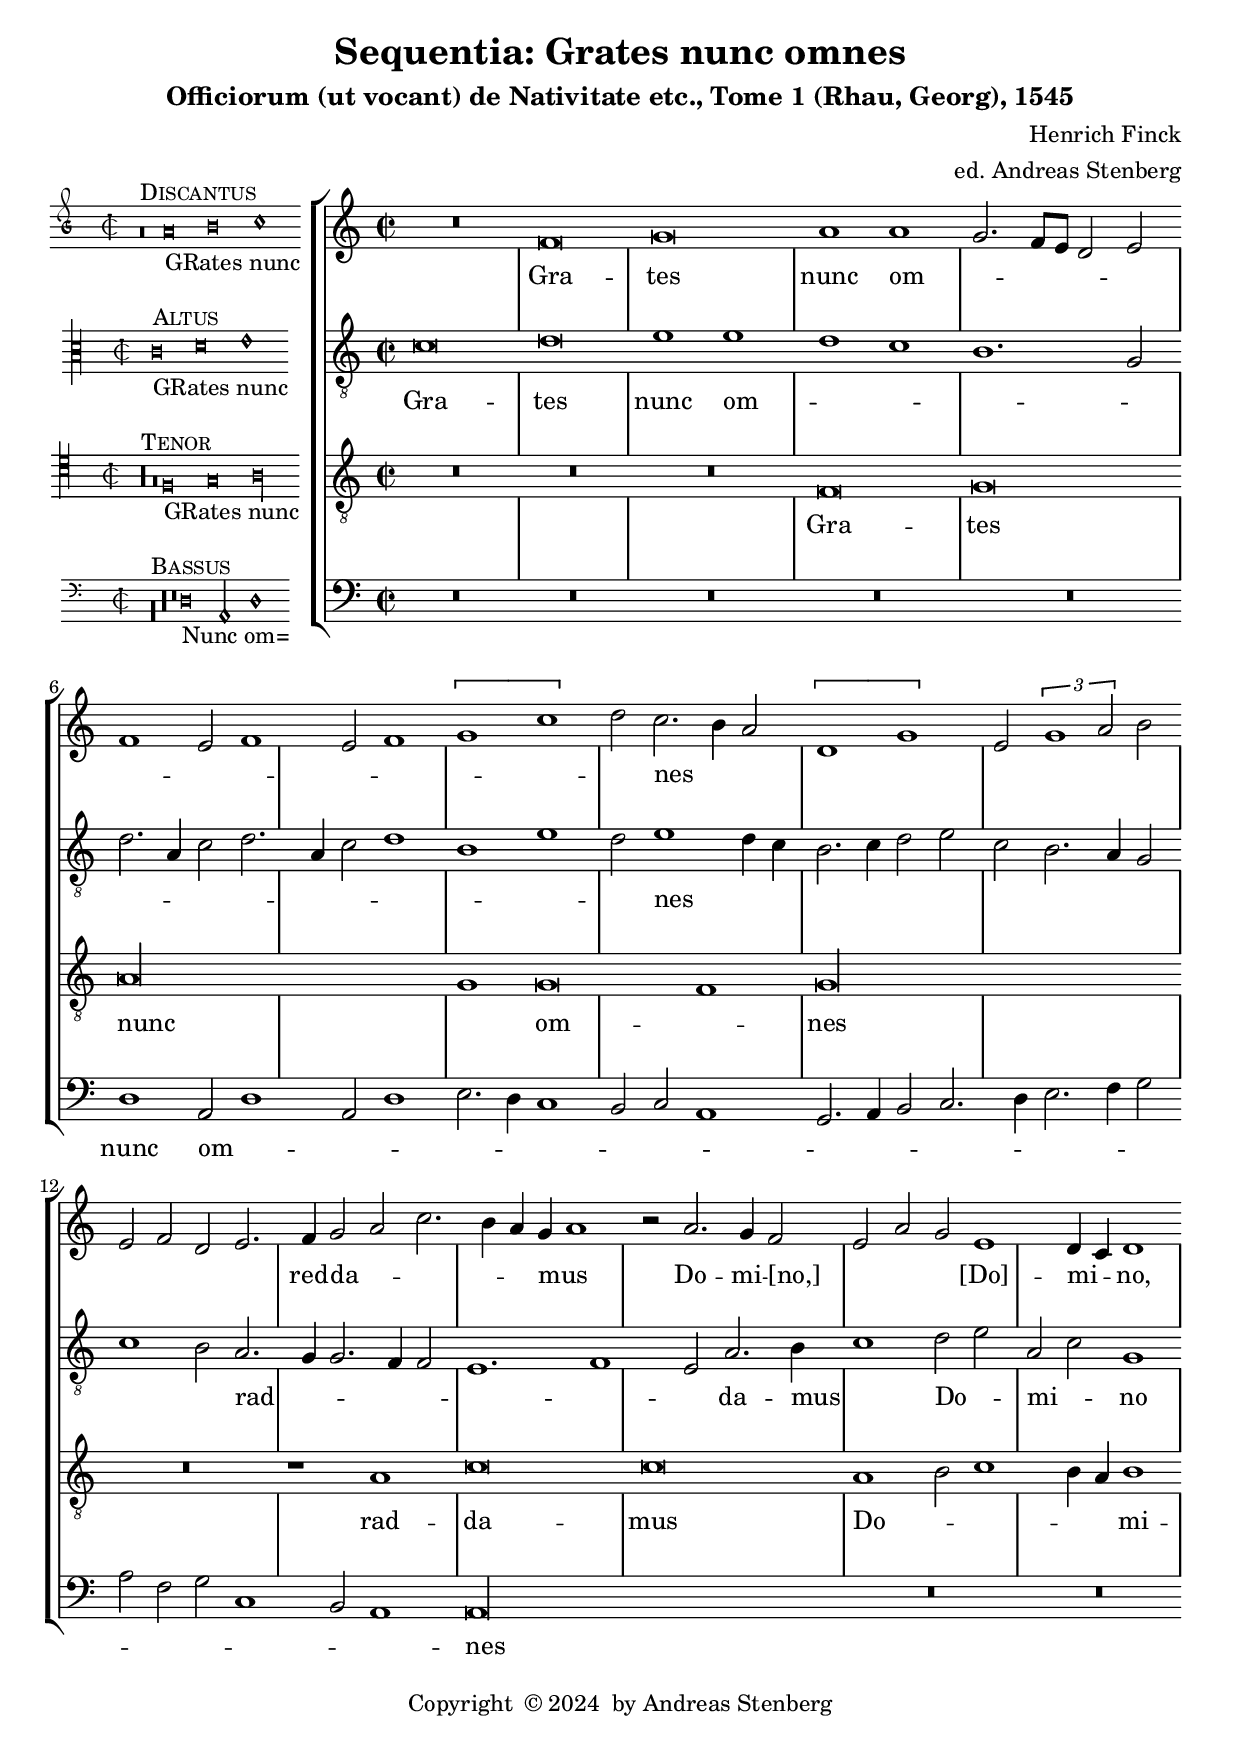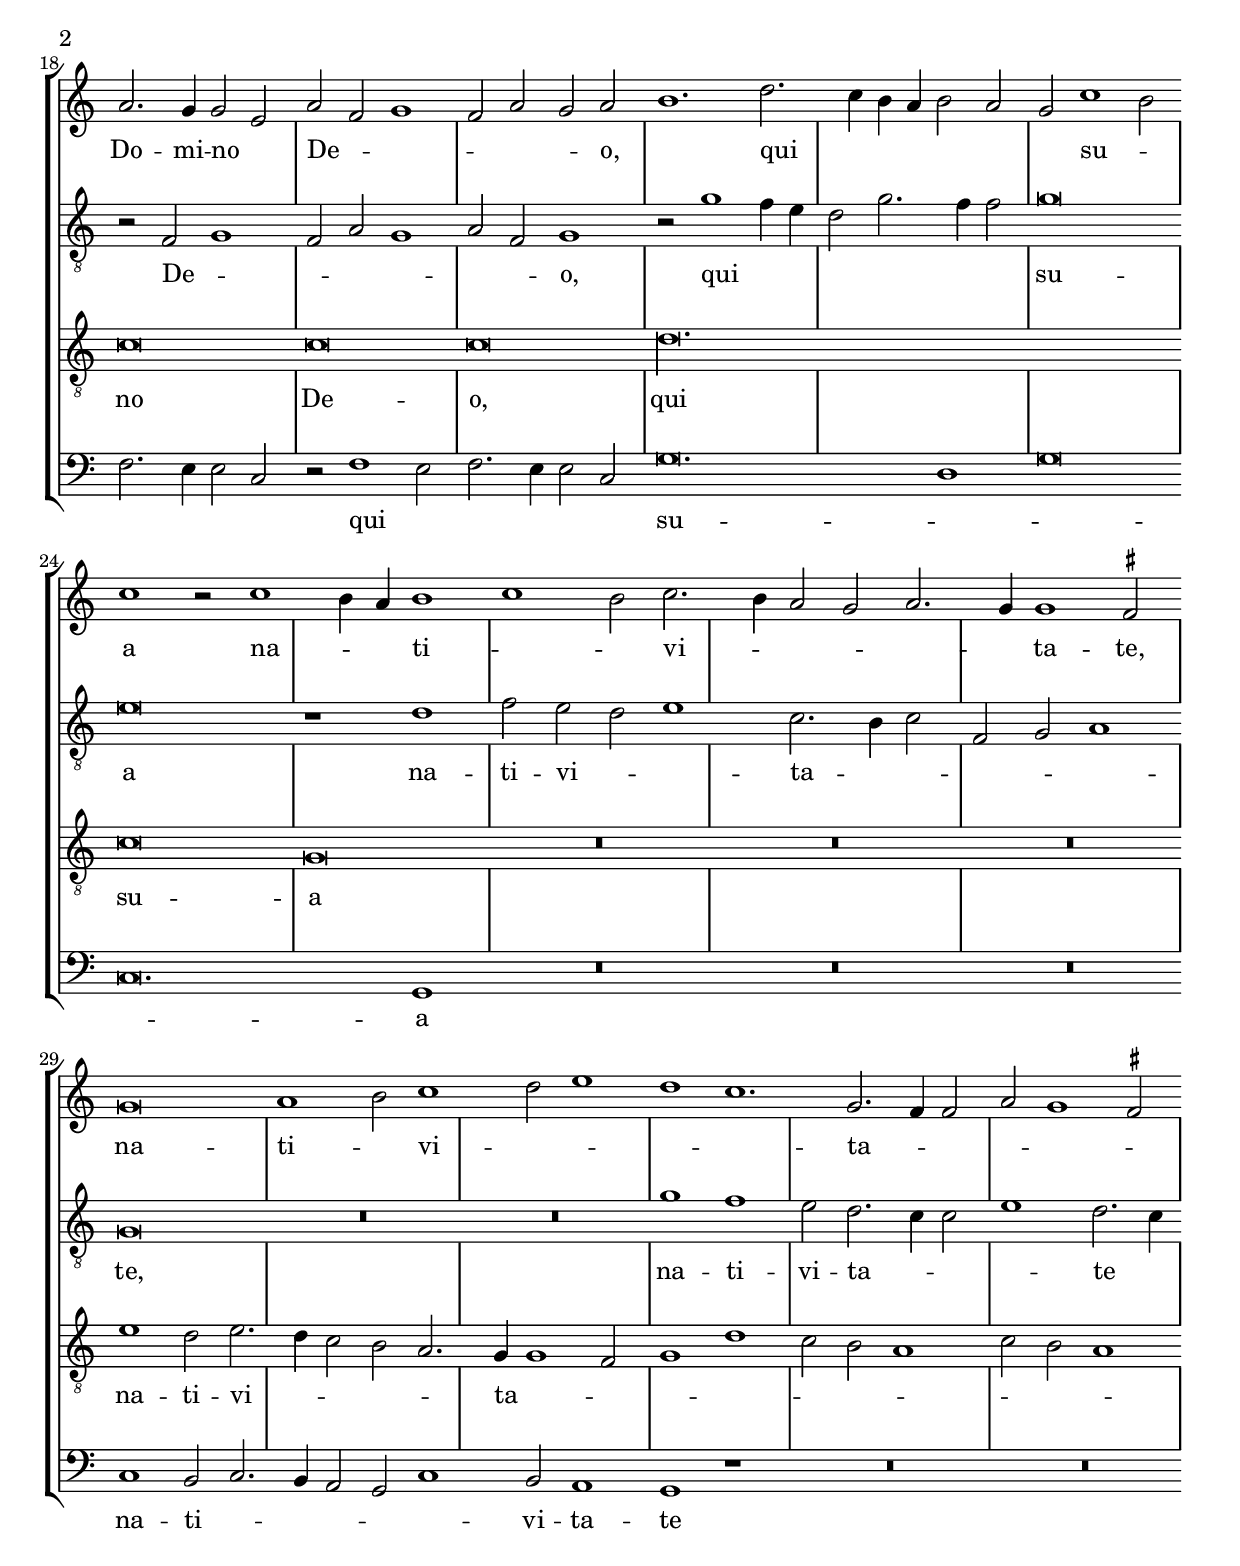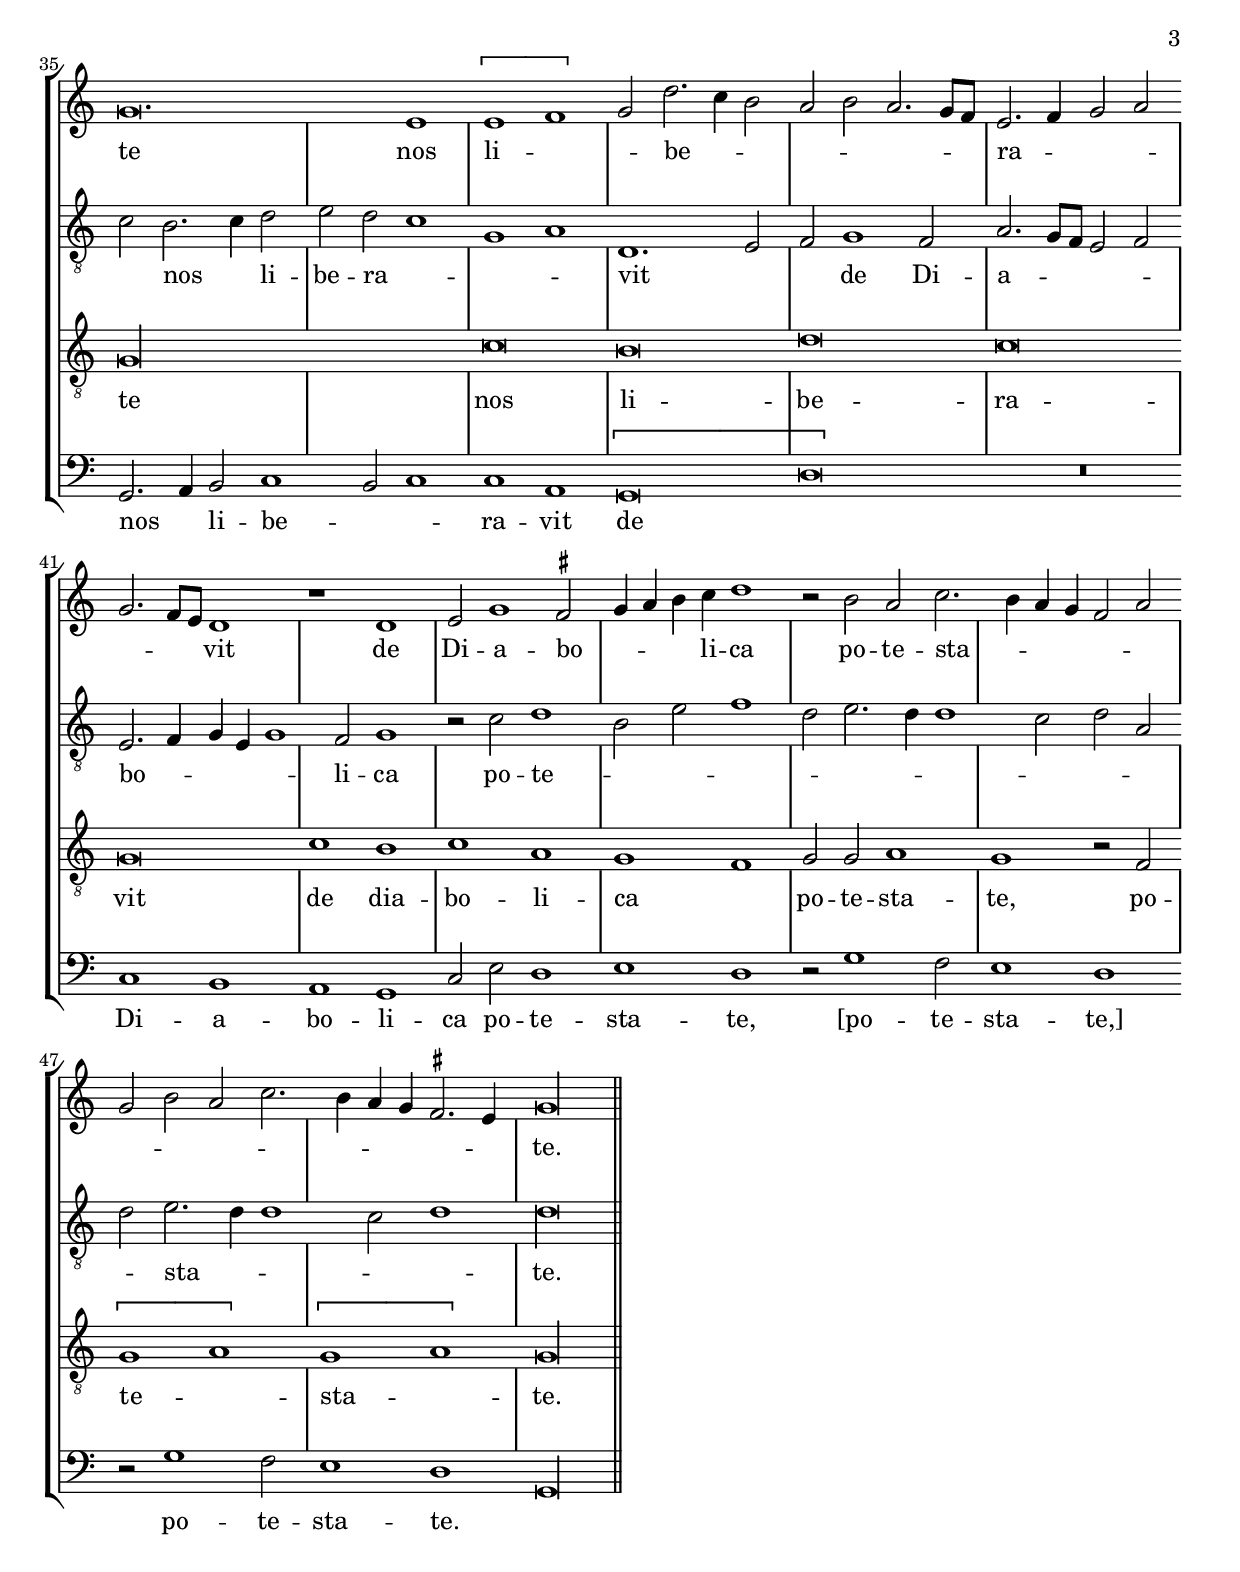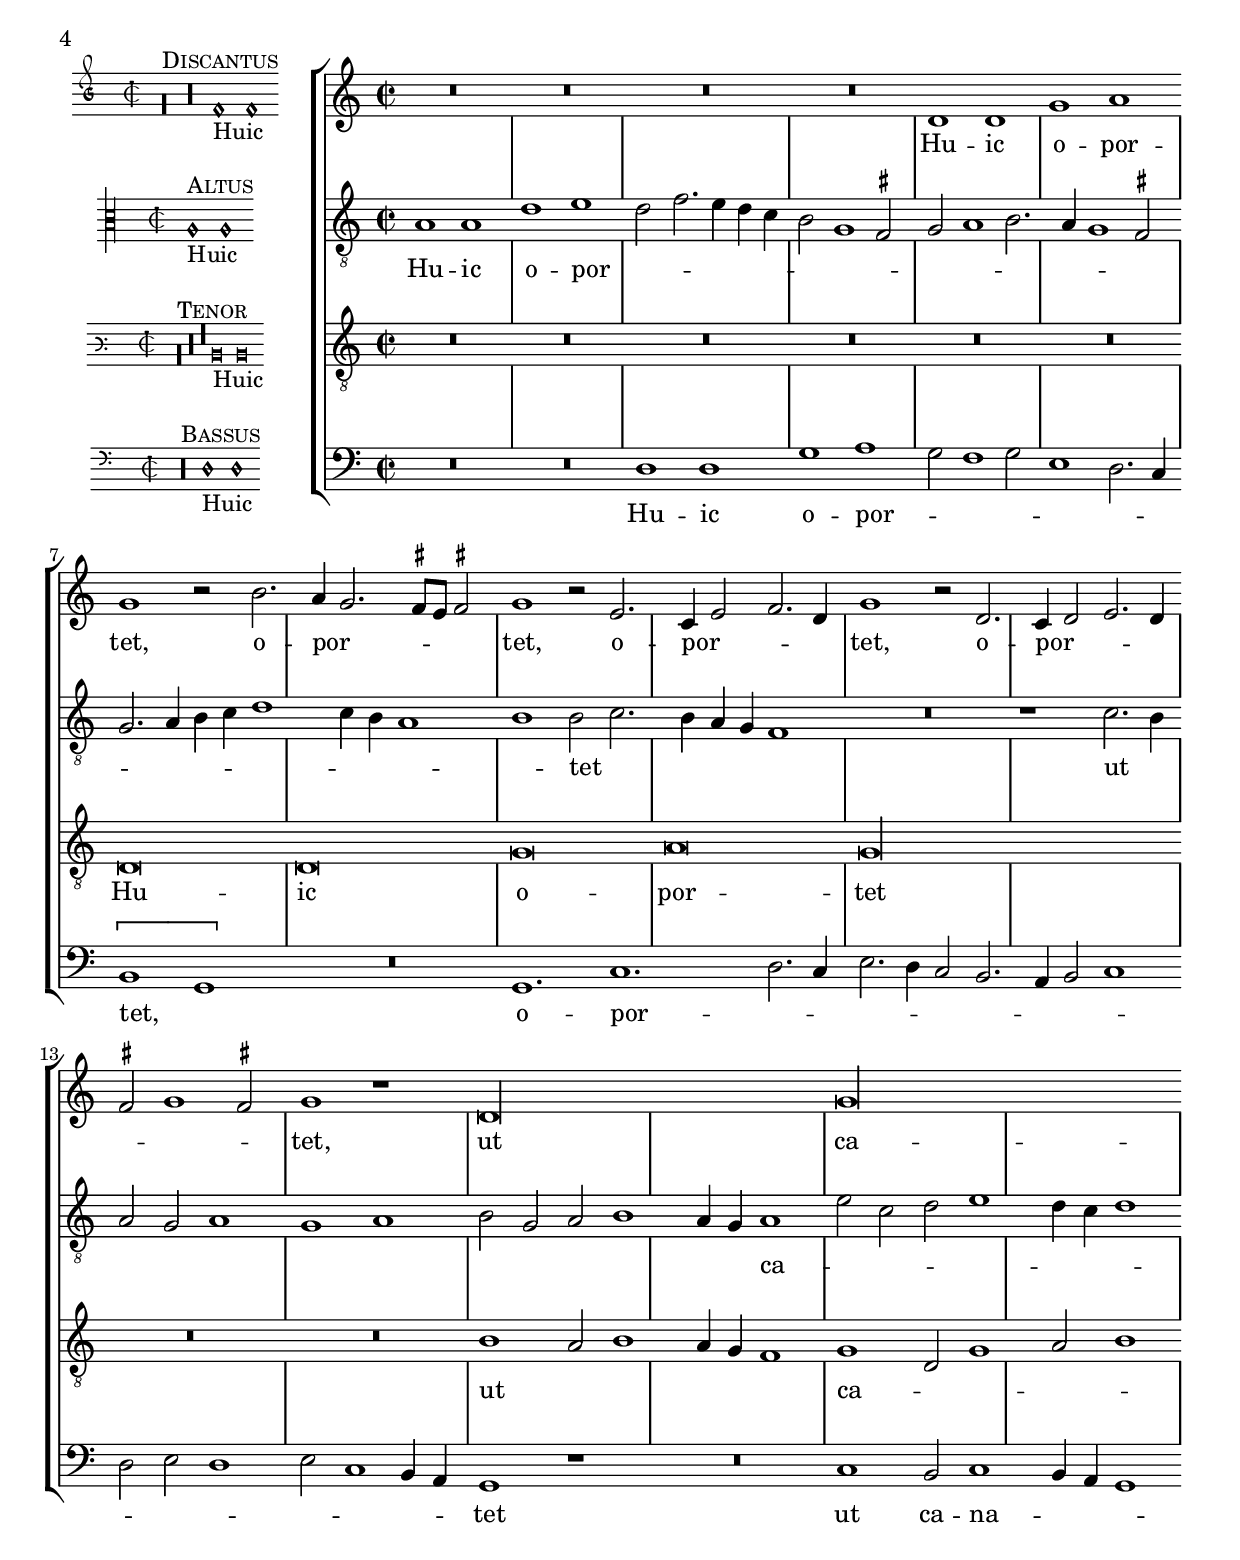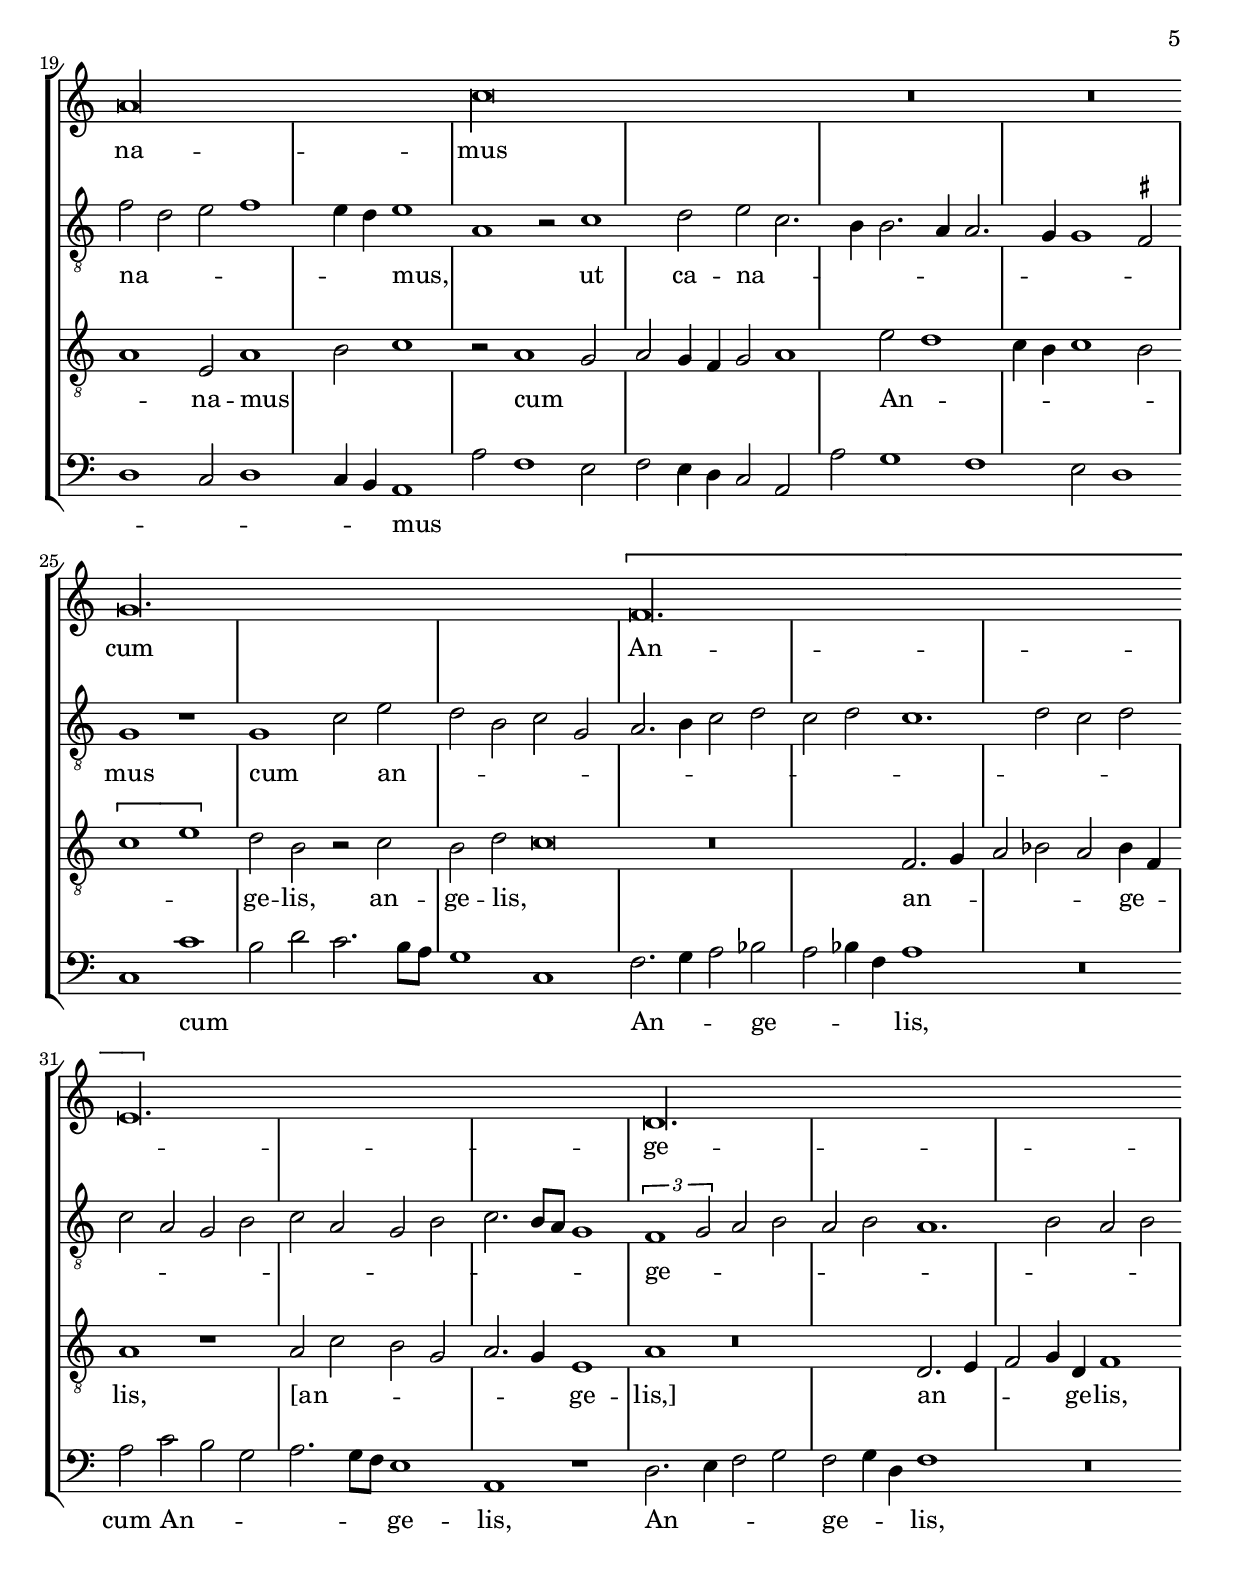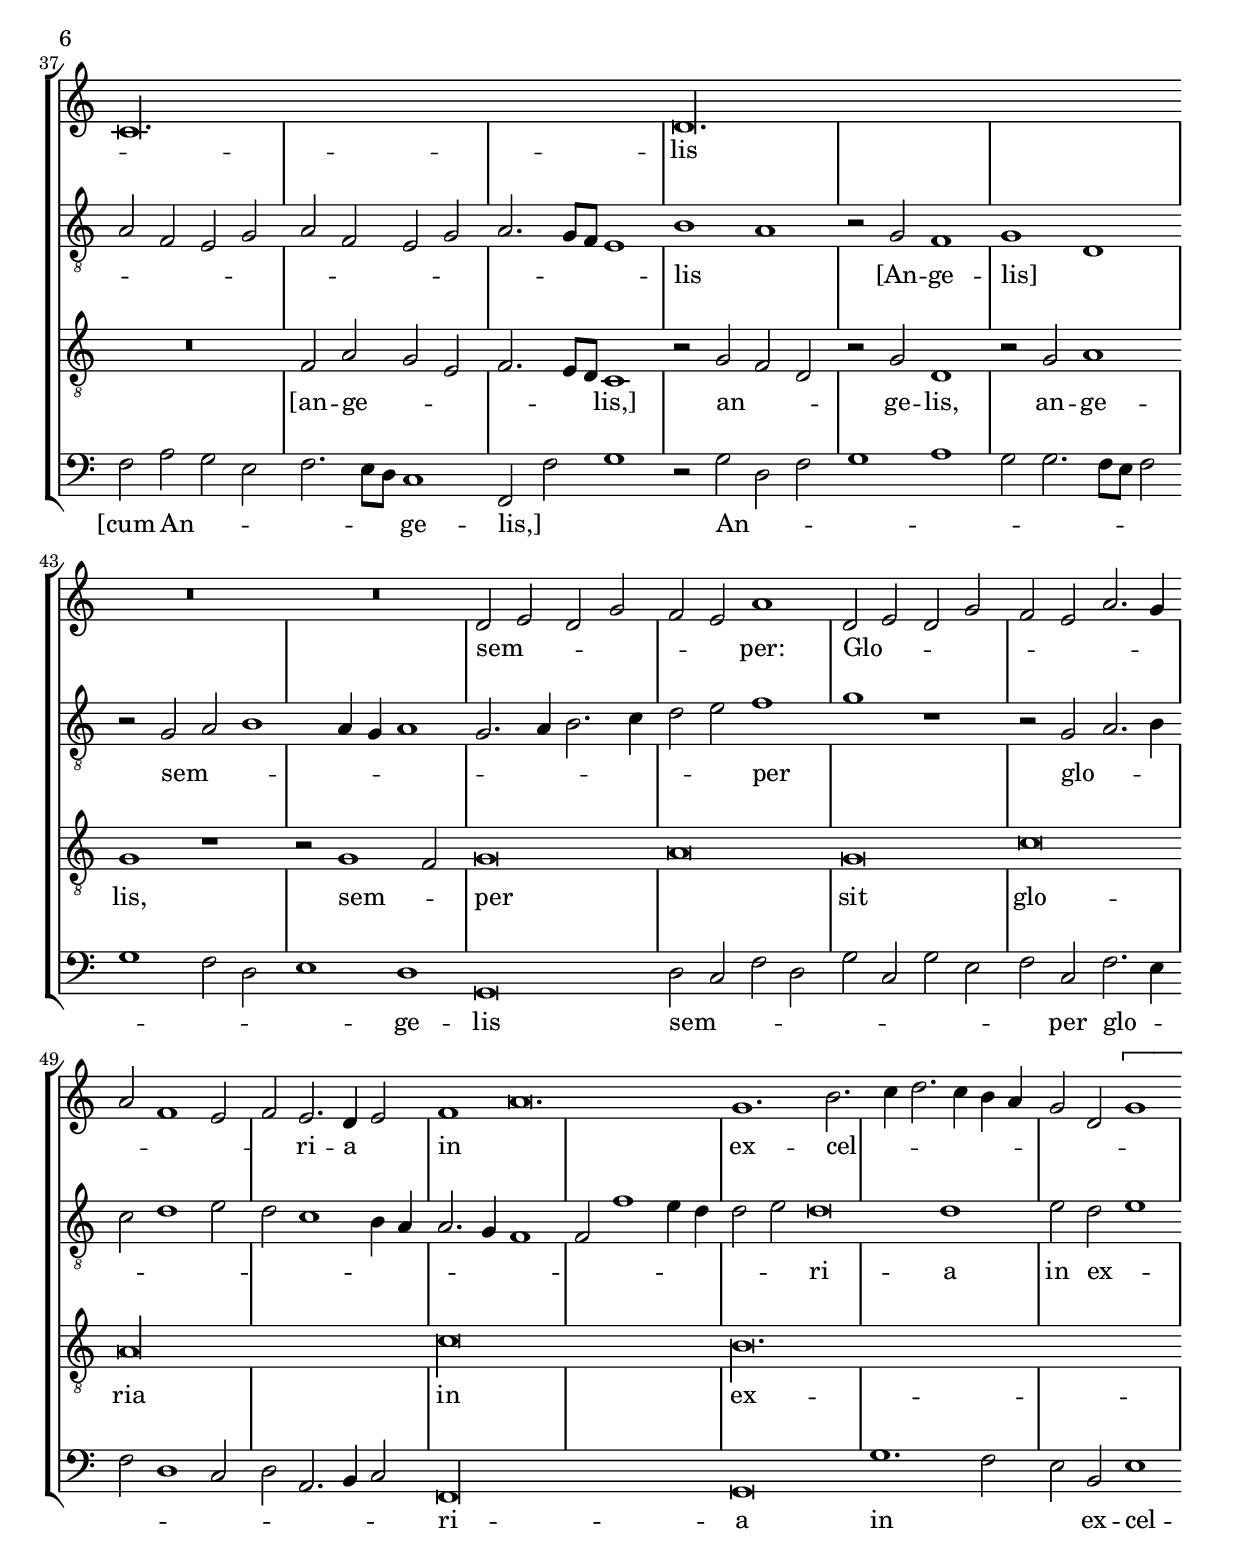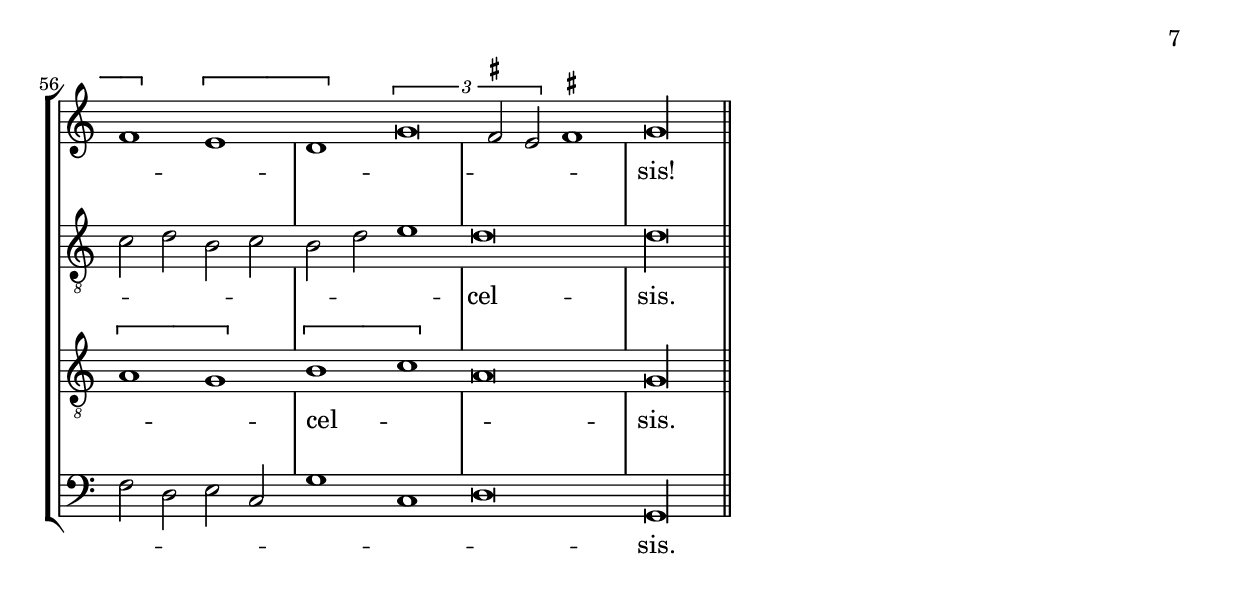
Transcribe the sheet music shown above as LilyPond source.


%%%%%%%%%%%%%%%%%%%%%%%%%%%%%%%%%%%%%%%%%%%%%%%%%%%%%%%%%%%%%%%%%%%
% This is a template based on the usual four part choir templater %
% where the voices have common lyrics at the the start but split  %
% to separate lyrics after a while.				  %
% This template is modyfied by AS from the one in the lilypond    %
% documentation.						  %
% This template is to be used for instance for fairly simple      %
% settings where the stanzas are set homophonicaly but twhere the %
% Chorus contains polyphony that require separate underlay for    %
% the different voices.						  %
%%%%%%%%%%%%%%%%%%%%%%%%%%%%%%%%%%%%%%%%%%%%%%%%%%%%%%%%%%%%%%%%%%%
\version "2.18.0"
\include "deutsch.ly"
#(append! supported-clefs '(("mensural-f3" . ("clefs.mensural.f" 0 0))))
#(append! supported-clefs '(("mensural-f1" . ("clefs.mensural.f" 4 0))))
#(append! supported-clefs '(("mensural-f2" . ("clefs.mensural.f" -2 0))))
#(append! supported-clefs '(("petrucci-g3" . ("clefs.petrucci.g" 0 1))))
#(append! supported-clefs '(("petrucci-c5" . ("clefs.petrucci.g" 5 5))))
ficta = \once \set suggestAccidentals =##t

\header {
  title = \markup {
    \center-column {
      "Sequentia: Grates nunc omnes"
      \vspace #0.5
    }
  }
  subtitle = "Officiorum (ut vocant) de Nativitate etc., Tome 1 (Rhau, Georg), 1545"
  composer = "Henrich Finck"
  arranger = "ed. Andreas Stenberg"
  poet = ""
  meter =""
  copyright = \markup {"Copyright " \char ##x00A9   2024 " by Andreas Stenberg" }
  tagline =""
}
global = {
  \key c \major
}

sopMusic = \relative c' {

  \set Score.tempoHideNote = ##t
  \tempo 1 = 86
  \time 2/2
  \set Timing.measureLength = #(ly:make-moment 4/2)
  \override Staff.BarLine.transparent = ##t
  R\breve
  f\breve
  g\breve
  a1 a1\melisma
  g2. f8 e8 d2 e2
  f1 e2 f1
  e2 f1 
  \[g1 c1\] 
  d2\melismaEnd c2.\melisma h4 a2
  \[d,1 g1\] 
  e2 \times 2/3 { g1 a2 } h2
  
  e,2 f2 d2 e2.\melismaEnd
  f4 g2\melisma a2 c2. 
  h4 a4\melismaEnd g4\melisma
  a1\melismaEnd r2 a2.
  g4 f2\melisma e2 a2 
  g2\melismaEnd e1 d4\melisma c4\melismaEnd 
  d1 a'2. g4 
  g2\melisma e2\melismaEnd 
  a2\melisma f2 g1
  f2 a2
  
  g2\melismaEnd a2\melisma 
  h1.\melismaEnd d2.\melisma
  c4 h4 a4 h2 a2
  g2\melismaEnd c1\melisma h2\melismaEnd
  c1 r2 c1\melisma
  h4 a4 \melismaEnd h1\melisma
  c1  h2\melismaEnd c2.\melisma 
  h4 a2 g2 a2.
  g4\melismaEnd g1 \ficta fis2
  g\breve
  a1\melisma h2\melismaEnd c1\melisma
  d2 
  
  e1
  d1 c1.\melismaEnd
  g2.\melisma f4 f2 
  a2 g1 \ficta fis2\melismaEnd
  g\breve.
  e1
  \[e1\melisma f1\] 
  g2\melismaEnd d'2.\melisma c4 h2
  a2 h2 a2. g8 f8\melismaEnd
  e2.\melisma f4 g2 a2
  g2. f8 e8\melismaEnd d1
  r1 d1
  
  e2 g1 \ficta fis2\melisma 
  g4 a4 h4\melismaEnd c4 d1
  r2 h2 a2 c2.\melisma
  h4 a4 g4 f2 a2
  g2 h2 a2 c2. 
  h4 a4 g4 \ficta fis2. e4\melismaEnd
  \cadenzaOn
  g\longa
   \revert Staff.BarLine.transparent
  \bar "||"
  \cadenzaOff
}
sopWords = \lyricmode {
Gra -- tes nunc om -- nes
red -- da -- mus Do -- mi -- [no,] [Do] -- mi -- no,  Do -- mi -- no De -- o,
qui su -- a na -- ti -- vi -- ta -- te, na -- ti -- vi -- ta -- te
nos li -- be -- ra -- vit
de Di -- a -- bo -- li -- ca po -- te -- sta -- te.
}
sopWordsII = \lyricmode {

}
altoMusic = \relative c' {
  \clef "G_8"
  \override Staff.BarLine.transparent = ##t
  c\breve
  d\breve
  e1 e1\melisma
  d1 c1 
  h1. g2
  d'2. a4 c2 d2.
  a4 c2 d1
  h1 e1
  d2\melismaEnd e1\melisma d4 c4
  h2. c4 d2 e2
  
  c2 h2. a4 g2
  c1 h2\melismaEnd a2.\melisma
  g4 g2. f4 f2 
  e1. f1
  e2\melismaEnd a2. h4\melisma 
  c1\melismaEnd d2\melisma e2\melismaEnd 
  a,2\melisma c2\melismaEnd g1 
  r2 f2\melisma g1
  f2 a2 g1
  a2 f2\melismaEnd g1
  
  r2 g'1\melisma f4 e4 
  d2 g2. f4 f2\melismaEnd
  g\breve
  e\breve
  r1 d1 f2 
  e2\melisma d2 e1\melismaEnd
  c2.\melisma h4 c2 
  f,2 g2 a1\melismaEnd
  g\breve
  R\breve*2
  g'1 f1
  e2 d2.\melisma c4 c2 
  e1\melismaEnd
  
  d2.\melisma c4
  c2\melismaEnd h2.\melisma c4\melismaEnd d2
  e2 d2\melisma c1
  g1 a1\melismaEnd
  d,1.\melisma e2
  f2\melismaEnd g1 f2
  a2.\melisma g8 f8 e2 f2\melismaEnd
  e2.\melisma f4 g4 e4 g1\melismaEnd f2
  g1 r2 c2 
  d1\melisma h2 e2
  
  f1 d2 e2.
  d4 d1 c2
  d2 a2 d2\melismaEnd e2.\melisma 
  d4 d1 c2 d1\melismaEnd
  d\longa
  \revert Staff.BarLine.transparent
}
altoWords = \lyricmode {
Gra -- tes nunc om -- nes
rad -- da -- mus Do -- mi -- no De -- o,
qui su -- a na -- ti -- vi -- ta -- te, na -- ti -- vi -- ta -- te
nos li -- be -- ra -- vit
de Di -- a -- bo -- li -- ca po -- te -- sta -- te.
}
altoWordsII = \lyricmode {
}
tenorMusic = \relative c {
  \clef "G_8"
  \override Staff.BarLine.transparent = ##t
   R\breve*3
   f\breve
   g\breve
   a\longa\melisma
   g1\melismaEnd g\breve\melisma
   f1\melismaEnd
   g\longa
   R\breve
   r1 a1
   c\breve
   c\breve
   a1\melisma h2 c1
   h4 a4 \melismaEnd h1
   c\breve
   c\breve
   c\breve
   d\longa.
   c\breve 
   g\breve 
   R\breve*2
   
   R\breve
   e'1 d2 e2.\melisma 
   d4 c2 h2 a2.\melismaEnd 
   g4\melisma g1 f2 
   g1 d'1
   c2 h2 a1
   c2 h2 a1\melismaEnd
   g\longa
   c\breve
   h\breve
   d\breve
   c\breve
   g\breve
   c1 h1 
   c1 a1
   g1\melisma f1\melismaEnd
   
   g2 g2 a1
   g1 r2 f2
   \[g1\melisma a1\melismaEnd\]
   \[g1\melisma a1\melismaEnd\]
   g\longa
 \revert Staff.BarLine.transparent
}
tenorWords = \lyricmode {
Gra -- tes nunc om -- nes
rad -- da -- mus Do -- mi -- no De -- o,
qui su -- a na -- ti -- vi -- ta -- te
nos li -- be -- ra -- vit
de dia -- bo -- li -- ca po -- te -- sta -- te,
po -- te -- sta -- te.
}
tenorWordsII = \lyricmode {

}
bassMusic = \relative c {
  \override Staff.BarLine.transparent = ##t
  R\breve*5
  d1
  a2\melisma d1 a2
  d1 e2. d4 
  c1 h2 c2 
  a1 g2. a4
  h2 c2. d4 e2.
  f4 g2 a2 f2 
  g2 c,1 h2 
  a1\melismaEnd
  
  a\longa\melisma
  R\breve*2
  f'2. e4 e2 c2\melismaEnd
  r2 f1\melisma e2
  f2. e4 e2 c2\melismaEnd
  g'\breve.\melisma
  d1
  g\breve
  c,\breve.\melismaEnd 
  g1 
  R\breve*3
  c1 
  h2\melisma c2.\melisma h4 a2 
  g2 c1\melismaEnd h2
  a1 g1 
  r1
  R\breve*2
  g2.\melisma a4\melismaEnd h2 c1\melisma
  h2 c1\melismaEnd c1 
  a1 
  \[g\breve\melisma
  d'\breve\melismaEnd\]
  R\breve
  c1 h1 
  a1 g1
  c2 e2 d1
  e1 d1
  r2 g1 f2
  e1 d1
  r2 g1 f2
  e1 d1\melisma
  g,\longa\melismaEnd
  \revert Staff.BarLine.transparent
}
bassWords = \lyricmode {
%Gra -- tes 
nunc om -- nes
%rad -- da -- mus Do -- mi -- no De -- o,
qui su -- a na -- ti -- vi -- ta -- te
nos li -- be -- ra -- vit
de Di -- a -- bo -- li -- ca po -- te -- sta -- te,
[po -- te -- sta -- te,] po -- te -- sta -- te.
}
bassWordsII = \lyricmode {
}
incipitDiscantus = \markup {
  \score {
    {
      %      \set Staff.instrumentName = #"Tenor "
      \override NoteHead.style = #'petrucci
      \override Rest.style = #'neomensural
      \override Staff.TimeSignature.style = #'mensural
      \cadenzaOn
      \clef "petrucci-g3"
      \key c \major
      \time 2/2

      e'\breve\rest ^\markup { \smallCaps"Discantus"} 
      f'\breve_"GRates nunc"
      g'\breve  
      a'1
    }
    \layout {
      \context {
        \Voice
        \remove "Ligature_bracket_engraver"
        \consists "Mensural_ligature_engraver"
      }
      line-width = 4.5\cm
    }
  }
}


incipitAltus = \markup {
  \score {
    {
      %      \set Staff.instrumentName = #"Tenor "
      \override NoteHead.style = #'petrucci
      \override Rest.style = #'neomensural
      \override Staff.TimeSignature.style = #'mensural
      \cadenzaOn
      \clef "petrucci-c3"
      \key c \major
      \time 2/2
      c'\breve^\markup \smallCaps"Altus"
      _"GRates nunc"
      d'\breve e'1 
    }
    \layout {
      \context {
        \Voice
        \remove "Ligature_bracket_engraver"
        \consists "Mensural_ligature_engraver"
      }
      line-width = 4.5\cm
    }
  }
}


incipitTenor = \markup {
  \score {
    {
      %      \set Staff.instrumentName = #"Tenor "
      \override NoteHead.style = #'petrucci
      \override Rest.style = #'neomensural
      \override Staff.TimeSignature.style = #'mensural
      \cadenzaOn
      \clef "petrucci-c4"
      \key c \major
      \time 2/2
      a\longa \rest ^\markup \smallCaps"Tenor"
      f\breve\rest 
      f\breve_"GRates nunc"
      g\breve 
      a\longa
    }
    \layout {
      \context {
        \Voice
        \remove "Ligature_bracket_engraver"
        \consists "Mensural_ligature_engraver"
      }
      line-width = 5.0\cm
    }
  }
}
#(append! supported-clefs '(("mensural-f3" . ("clefs.mensural.f" 0 0))))

incipitBassus = \markup {
  \score {
    {
      %      \set Staff.instrumentName = #"Tenor "
      \override NoteHead.style = #'petrucci
      \override Rest.style = #'neomensural
      \override Staff.TimeSignature.style = #'mensural
      \cadenzaOn
      \clef "mensural-f"
      \key c \major
      \time 2/2
      h,\longa \rest^\markup \smallCaps"Bassus"
      d\longa \rest
      d\breve \rest
      d\breve _"Nunc om="
      a,2 d1 

    }
    \layout {
      \context {
        \Voice
        \remove "Ligature_bracket_engraver"
        \consists "Mensural_ligature_engraver"
      }
      line-width = 4.5\cm
    }
  }
}


\score {
  <<
    \new StaffGroup \with {
      \override VerticalAxisGroup.staff-staff-spacing = #'((basic-distance . 12))
    } <<
      \new Staff = treble <<
        \set Staff.instrumentName = \incipitDiscantus
        \new Voice = "sopranos" {
          \set  Staff.midiInstrument ="choir aahs"
          %	\voiceOne
          << \global \sopMusic >>
        }
      >>
      \new Lyrics = sopranos { s1 }
      \new AltLyrics = sopranosII { s1}
      \new Staff = "medius" <<
        \set Staff.instrumentName = \incipitAltus

        \new Voice = "altos" {
          %	\voiceTwo
          \set  Staff.midiInstrument ="choir aahs"
          << \global \altoMusic >>
        }
      >>

      \new Lyrics = "altos" { s1 }
      \new AltLyrics = "altosII" { s1 }
      
      \new Staff = tenors <<
        \set Staff.instrumentName = \incipitTenor

        \clef "treble"
        \new Voice = "tenors" {
          \set  Staff.midiInstrument ="choir aahs"
          %	\voiceOne
          << \global \tenorMusic >>
        }
      >>
      \new Lyrics = "tenors" { s1 }
      \new AltLyrics = "tenorsII" { s1 }

      \new Staff ="basses" {
        \set Staff.instrumentName = \incipitBassus

        \new Voice = "basses" {
          \set  Staff.midiInstrument ="choir aahs"
          \clef "bass"
          %	\voiceTwo
          << \global \bassMusic >>
        }
      }
    >>
    \new Lyrics = basses { s1 }
    \new AltLyrics = bassesII { s1 }

    \context Lyrics = sopranos \lyricsto sopranos \sopWords
    \context AltLyrics = sopranosII \lyricsto sopranos \sopWordsII
    \context Lyrics = altos \lyricsto altos \altoWords
    \context AltLyrics = altosII \lyricsto altos \altoWordsII
    \context Lyrics = tenors \lyricsto tenors \tenorWords
    \context AltLyrics = tenorsII \lyricsto tenors \tenorWordsII
    \context Lyrics = basses \lyricsto basses \bassWords
    \context AltLyrics = bassesII \lyricsto basses \bassWordsII
  >>
  \layout {
      \context {
    \Lyrics
    \name AltLyrics
    \alias Lyrics
    \override StanzaNumber.font-series = #'medium
    \override LyricText.font-shape = #'italic
    \override LyricText.color = #(x11-color 'grey20)
  }
  \context {
    \StaffGroup
    \accepts AltLyrics
  }

    \context {
      \Score
      % no bars in staves
      %      \override BarLine.transparent = ##t

    }
    % the next three instructions keep the lyrics between the bar lines
    \context {
      \Lyrics
      \consists "Bar_engraver"
      \override BarLine.transparent = ##t
    }
    \context {
      \StaffGroup
      \consists "Separating_line_group_engraver"
    }
    \context {
      \Voice
      % no slurs
      \override Slur.transparent = ##t
      % Comment in the below "\remove" command to allow line
      % breaking also at those barlines where a note overlaps
      % into the next bar.  The command is commented out in this
      % short example score, but especially for large scores, you
      % will typically yield better line breaking and thus improve
      % overall spacing if you comment in the following command.
      %\remove "Forbid_line_break_engraver"
    }
    indent = 4.5\cm
  }

}
\score {
  <<
    \new StaffGroup <<
      \new Staff = treble <<
        \set Staff.instrumentName = \incipitDiscantus
        \new Voice = "sopranos" {
          \set  Staff.midiInstrument ="choir aahs"
          %	\voiceOne
          << \global \sopMusic >>
        }
      >>
      \new Lyrics = sopranos { s1 }

      \new Staff = "medius" <<
        \set Staff.instrumentName = \incipitAltus

        \new Voice = "altos" {
          %	\voiceTwo
          \set  Staff.midiInstrument ="choir aahs"
          << \global \altoMusic >>
        }
      >>

      \new Lyrics = "altos" { s1 }
      \new Staff = tenors <<
        \set Staff.instrumentName = \incipitTenor

        \clef "treble"
        \new Voice = "tenors" {
          \set  Staff.midiInstrument ="choir aahs"
          %	\voiceOne
          << \global \tenorMusic >>
        }
      >>
      \new Lyrics = "tenors" { s1 }

      \new Staff ="basses" {
        \set Staff.instrumentName = \incipitBassus

        \new Voice = "basses" {
          \set  Staff.midiInstrument ="choir aahs"
          \clef "G_8"
          %	\voiceTwo
          << \global \bassMusic >>
        }
      }
    >>
    \new Lyrics = basses { s1 }

    \context Lyrics = sopranos \lyricsto sopranos \sopWords
    \context Lyrics = altos \lyricsto altos \altoWords
    \context Lyrics = tenors \lyricsto tenors \tenorWords
    \context Lyrics = basses \lyricsto basses \bassWords
  >>
  \midi {}
}

\pageBreak

globalII = {
  \key c \major
}

sopMusicII= \relative c' {

  \set Score.tempoHideNote = ##t
  \tempo 1 = 86
  \time 2/2
  \set Timing.measureLength = #(ly:make-moment 4/2)
  \override Staff.BarLine.transparent = ##t
  R\breve*4
  d1 d1
  g1 a1 
  g1 r2 h2. 
  a4\melisma g2. \ficta fis8 e8 \ficta  fis!2\melismaEnd
  g1 r2 e2. 
  c4\melisma e2 f2. d4\melismaEnd
  g1 r2 d2.
  c4\melisma d2
  
  e2. d4 
  \ficta fis2 g1 \ficta fis!2\melismaEnd
  g1 r1
  d\longa
  g\longa
  a\longa
  c\longa
  R\breve*2
  g\longa.
  \[f\longa.\melisma 
  e\longa.\melismaEnd\]
  d\longa.\melisma
  c\longa.\melismaEnd
  d\longa.
  R\breve*2
  d2\melisma e2 d2 g2
  f2 e2\melismaEnd a1
  d,2\melisma e2 d2 g2
  
  f2 e2 a2. g4
  a2 f1 e2
  f2\melismaEnd e2. d4\melisma e2\melismaEnd
  f1\melisma a\breve.\melismaEnd
  g1. h2.\melisma 
  c4 d2. c4 h4 a4 
  g2 d2 \[g1
  f\] \[e1
  d1\] \times 2/3 { g\breve
  \ficta fis2 e2 } \ficta fis!1\melismaEnd
  \cadenzaOn
  g\longa
 \revert Staff.BarLine.transparent
  \bar "||"
  \cadenzaOff
}
sopWordsII= \lyricmode {
Hu -- ic o -- por -- tet, o -- por -- tet, o -- por -- tet, o -- por -- tet,
ut ca -- na -- mus cum An -- ge -- lis sem -- per:
Glo -- ri -- a in ex -- cel -- sis!
}
sopWordsIIb= \lyricmode {
}
altoMusicII= \relative c' {
  \clef "G_8"
  \override Staff.BarLine.transparent = ##t
  a1 a1
  d1 e1\melisma
  d2 f2. e4 d4 c4 
  h2 g1 \ficta fis2
  g2 a1 h2.
  a4 g1 \ficta fis2 
  g2. a4 h4 c4 d1
  c4 h4 a1 
  h1\melismaEnd
  
  h2\melisma c2. 
  h4 a4 g4 f1\melismaEnd
  R\breve
  r1 c'2.\melisma h4
  a2 g2 a1
  g1 a1 
  h2 g2 a2 h1
  a4 g4\melismaEnd a1\melisma 
  e'2 c2 d2 e1
  d4 c4 d1\melismaEnd
  f2\melisma d2 e2 f1
  e4 d4\melismaEnd
  
  e1\melisma 
  a,1\melismaEnd r2 c1
  d2 e2\melisma c2. 
  h4 h2. a4 a2. 
  g4 g1 \ficta fis2\melismaEnd
  g1 r1
  g1\melisma c2\melismaEnd e2\melisma 
  d2 h2 c2 g2 
  a2. h4 c2 d2 
  c2 d2 c1.
  d2
  
  c2 d2
  c2 a2 g2 h2
  c2 a2 g2 h2 
  c2. h8 a8 g1\melismaEnd
  \times 2/3 { f1\melisma g2 } a2 h2 
  a2 h2  a1. 
  h2 a2 h2
  a2 f2 e2 g2
  a2 f2 e2 g2
  a2. g8 f8 
  
  e1\melismaEnd
  h'1 \melisma a1\melismaEnd
  r2 g2 f1
  g1\melisma d1\melismaEnd
  r2 g2\melisma a2 h1
  a4 g4 a1
  g2. a4 h2. c4
  d2 e2\melismaEnd f1\melisma 
  g1\melismaEnd r1
  r2 g,2\melisma a2. h4
  c2 d1 e2
  d2 c1 h4 a4
  
  a2. g4 f1
  f2 f'1 e4 d4 
  d2 e2\melismaEnd d\breve
  d1
  e2 d2 \melisma e1
  c2 d2 h2 c2 
  h2 d2 e1\melismaEnd
  d\breve
  d\longa
  \revert Staff.BarLine.transparent
}
altoWordsII= \lyricmode {
      Hu -- ic o -- por -- tet ut ca -- na -- mus,
      ut ca -- na -- mus cum an -- ge -- lis
      [An -- ge -- lis]
      sem -- per 
      %sit 
      glo -- ri -- a in ex -- cel -- sis.
}
altoWordsIIb= \lyricmode {
}
tenorMusicII= \relative c {
  \clef "G_8"
  \override Staff.BarLine.transparent = ##t
   R\breve*6
   d\breve
   d\breve 
   g\breve
   a\breve
   g\longa
   R\breve*2
   h1\melisma a2 h1
   a4 g4 f1\melismaEnd
   g1\melisma d2
   
   g1 
   a2 h1
   a1\melismaEnd e2 a1\melisma
   h2 c1\melismaEnd
   r2 a1\melisma g2
   a2 g4 f4 g2 a1\melismaEnd
   e'2\melisma d1 c4 h4 
   c1 h2 
   \[c1 e1\melismaEnd\] 
   d2 h2 r2 c2
   h2 d2\melisma c\breve\melismaEnd 
   r\breve
   f,2.\melisma g4
   
   a2 b2 
   a2 \melismaEnd \ficta b4\melisma f\melismaEnd 
   a1 r1 
   a2\melisma c2 h2 g2 
   a2. g4\melismaEnd e1 
   a1 r\breve
   d,2.\melisma e4 
   f2 g4\melismaEnd d4 f1
   R\breve
   f2 a2\melisma g2 e2
   f2. e8 d8\melismaEnd 
   c1 r2 g'2\melisma
   f2 d2\melismaEnd r2 g2
   d1 r2 g2
   a1 g1
   r1 r2 g1\melisma f2\melismaEnd 
   g\breve\melisma
   a\breve\melismaEnd 
   g\breve c\breve
   a\longa
   c\longa
   h\longa.\melisma
   \[a1 g1\melismaEnd\]
   \[h1\melisma c1\]
   a\breve\melismaEnd
   g\longa
 \revert Staff.BarLine.transparent
}
tenorWordsII= \lyricmode {
    Hu -- ic o -- por -- tet ut ca -- na -- mus cum An -- ge -- lis, 
    an -- ge -- lis, 
    an -- ge -- lis,
    [an -- ge -- lis,]
    an -- ge -- lis,
    [an -- ge -- lis,]
    an -- ge -- lis,
    an -- ge -- lis,
    sem -- per sit glo -- ria in ex -- cel -- sis.
}
tenorWordsIIb= \lyricmode {
}
bassMusicII= \relative c {
  \override Staff.BarLine.transparent = ##t
  R\breve*2
  d1 d1
  g1 a1\melisma
  g2 f1 g2
  e1 d2. c4\melismaEnd
  \[h1\melisma g1\melismaEnd\]
  R\breve
  g1. c1.\melisma
  d2. c4
  e2. d4 c2 h2.
  a4 h2 c1
  
  d2 e2 d1
  e2 c1 h4 a4\melismaEnd
  g1 r1
  R\breve
  c1 h2 c1\melisma
  h4 a4 g1
  d'1 c2 d1
  c4 h4 \melismaEnd a1\melisma
  a'2 f1 e2
  f2 e4 d4 c2 a2
  a'2 g1 f1
  e2 d1
  
  c1\melismaEnd c'1\melisma
  h2 d2 c2. h8 a8
  g1 c,1\melismaEnd 
  f2.\melisma g4 a2\melismaEnd b2\melisma
  a2 b4 f4\melismaEnd a1
  R\breve
  a2 c2\melisma h2 g2
  a2. g8 f8\melismaEnd e1
  a,1 r1 
  d2.\melisma e4 f2 g2\melismaEnd
  
  f2\melisma g4 d4\melismaEnd f1
  R\breve
  f2 a2\melisma g2 e2
  f2. e8 d8\melismaEnd c1
  f,2\melisma f'2 g1\melismaEnd
  r2 g2\melisma d2 f2 
  g1 a1
  g2 g2. f8 e8 f2
  g1 f2 d2 
  e1\melismaEnd d1
  g,\breve
  
  d'2\melisma c2 f2 d2
  g2 c,2 g'2 e2
  f2\melismaEnd c2 f2.\melisma e4
  f2 d1 c2
  d2 a2. h4 c2\melismaEnd
  f,\longa
  g\breve
  g'1.\melisma f2
  e2\melismaEnd h2 e1\melisma
  f2 d2 e2 c2
  g'1
  
  c,1 d\breve\melismaEnd
  g,\longa
  \revert Staff.BarLine.transparent
}
bassWordsII= \lyricmode {
    Hu -- ic o -- por -- tet,
    o -- por -- tet ut ca -- na -- mus cum An -- ge -- lis,
    cum An -- ge -- lis,
    An -- ge -- lis,
    [cum An -- ge -- lis,]
    An -- ge -- lis
    sem -- per %sit
    glo -- ri -- a in ex -- cel -- sis.
}
bassWordsIIb= \lyricmode {
}
incipitIIDiscantus = \markup {
  \score {
    {
      %      \set Staff.instrumentName = #"Tenor "
      \override NoteHead.style = #'petrucci
      \override Rest.style = #'neomensural
      \override Staff.TimeSignature.style = #'mensural
      \cadenzaOn
      \clef "petrucci-g3"
      \key c \major
      \time 2/2

      e'\longa\rest ^\markup { \smallCaps"Discantus"} 
      g'\longa\rest 
      d'1_"Huic"
      d'1     }
    \layout {
      \context {
        \Voice
        \remove "Ligature_bracket_engraver"
        \consists "Mensural_ligature_engraver"
      }
      line-width = 4.5\cm
    }
  }
}


incipitIIAltus = \markup {
  \score {
    {
      %      \set Staff.instrumentName = #"Tenor "
      \override NoteHead.style = #'petrucci
      \override Rest.style = #'neomensural
      \override Staff.TimeSignature.style = #'mensural
      \cadenzaOn
      \clef "petrucci-c3"
      \key c \major
      \time 2/2
      a1^\markup \smallCaps"Altus"
      _"Huic "
      a1
    }
    \layout {
      \context {
        \Voice
        \remove "Ligature_bracket_engraver"
        \consists "Mensural_ligature_engraver"
      }
      line-width = 4.5\cm
    }
  }
}


incipitIITenor = \markup {
  \score {
    {
      %      \set Staff.instrumentName = #"Tenor "
      \override NoteHead.style = #'petrucci
      \override Rest.style = #'neomensural
      \override Staff.TimeSignature.style = #'mensural
      \cadenzaOn
      \clef "mensural-f3"
      \key c \major
      \time 2/2
      d\longa \rest ^\markup \smallCaps"Tenor"
      f\longa\rest 
      a\longa\rest 
      d\breve_"Huic"
      d\breve
    }
    \layout {
      \context {
        \Voice
        \remove "Ligature_bracket_engraver"
        \consists "Mensural_ligature_engraver"
      }
      line-width = 5.0\cm
    }
  }
}
#(append! supported-clefs '(("mensural-f3" . ("clefs.mensural.f" 0 0))))

incipitIIBassus = \markup {
  \score {
    {
      %      \set Staff.instrumentName = #"Tenor "
      \override NoteHead.style = #'petrucci
      \override Rest.style = #'neomensural
      \override Staff.TimeSignature.style = #'mensural
      \cadenzaOn
      \clef "mensural-f"
      \key c \major
      \time 2/2
      d\longa \rest^\markup \smallCaps"Bassus"
      d1 _"Huic" d1

    }
    \layout {
      \context {
        \Voice
        \remove "Ligature_bracket_engraver"
        \consists "Mensural_ligature_engraver"
      }
      line-width = 4.5\cm
    }
  }
}


\score {
  <<
    \new StaffGroup \with {
      \override VerticalAxisGroup.staff-staff-spacing = #'((basic-distance . 12))
    } <<
      \new Staff = treble <<
        \set Staff.instrumentName = \incipitIIDiscantus
        \new Voice = "sopranos" {
          \set  Staff.midiInstrument ="choir aahs"
          %	\voiceOne
          << \globalII \sopMusicII>>
        }
      >>
      \new Lyrics = sopranos { s1 }
      \new AltLyrics = sopranosII { s1}
      \new Staff = "medius" <<
        \set Staff.instrumentName = \incipitIIAltus

        \new Voice = "altos" {
          %	\voiceTwo
          \set  Staff.midiInstrument ="choir aahs"
          << \globalII \altoMusicII>>
        }
      >>

      \new Lyrics = "altos" { s1 }
      \new AltLyrics = "altosII" { s1 }
      
      \new Staff = tenors <<
        \set Staff.instrumentName = \incipitIITenor

        \clef "treble"
        \new Voice = "tenors" {
          \set  Staff.midiInstrument ="choir aahs"
          %	\voiceOne
          << \globalII \tenorMusicII>>
        }
      >>
      \new Lyrics = "tenors" { s1 }
      \new AltLyrics = "tenorsII" { s1 }

      \new Staff ="basses" {
        \set Staff.instrumentName = \incipitIIBassus

        \new Voice = "basses" {
          \set  Staff.midiInstrument ="choir aahs"
          \clef "bass"
          %	\voiceTwo
          << \globalII \bassMusicII>>
        }
      }
    >>
    \new Lyrics = basses { s1 }
    \new AltLyrics = bassesII { s1 }

    \context Lyrics = sopranos \lyricsto sopranos \sopWordsII
    \context AltLyrics = sopranosII \lyricsto sopranos \sopWordsIIb
    \context Lyrics = altos \lyricsto altos \altoWordsII
    \context AltLyrics = altosII \lyricsto altos \altoWordsIIb
    \context Lyrics = tenors \lyricsto tenors \tenorWordsII
    \context AltLyrics = tenorsII \lyricsto tenors \tenorWordsIIb
    \context Lyrics = basses \lyricsto basses \bassWordsII
    \context AltLyrics = bassesII \lyricsto basses \bassWordsIIb
  >>
  \layout {
      \context {
    \Lyrics
    \name AltLyrics
    \alias Lyrics
    \override StanzaNumber.font-series = #'medium
    \override LyricText.font-shape = #'italic
    \override LyricText.color = #(x11-color 'grey20)
  }
  \context {
    \StaffGroup
    \accepts AltLyrics
  }

    \context {
      \Score
      % no bars in staves
      %      \override BarLine.transparent = ##t

    }
    % the next three instructions keep the lyrics between the bar lines
    \context {
      \Lyrics
      \consists "Bar_engraver"
      \override BarLine.transparent = ##t
    }
    \context {
      \StaffGroup
      \consists "Separating_line_group_engraver"
    }
    \context {
      \Voice
      % no slurs
      \override Slur.transparent = ##t
      % Comment in the below "\remove" command to allow line
      % breaking also at those barlines where a note overlaps
      % into the next bar.  The command is commented out in this
      % short example score, but especially for large scores, you
      % will typically yield better line breaking and thus improve
      % overall spacing if you comment in the following command.
      %\remove "Forbid_line_break_engraver"
    }
    indent = 4.5\cm
  }
\header {

piece = ""
}
}
\score {
  <<
    \new StaffGroup <<
      \new Staff = treble <<
        \set Staff.instrumentName = \incipitIIDiscantus
        \new Voice = "sopranos" {
          \set  Staff.midiInstrument ="choir aahs"
          %	\voiceOne
          << \globalII \sopMusicII>>
        }
      >>
      \new Lyrics = sopranos { s1 }

      \new Staff = "medius" <<
        \set Staff.instrumentName = \incipitIIAltus

        \new Voice = "altos" {
          %	\voiceTwo
          \set  Staff.midiInstrument ="choir aahs"
          << \globalII \altoMusicII>>
        }
      >>

      \new Lyrics = "altos" { s1 }
      \new Staff = tenors <<
        \set Staff.instrumentName = \incipitIITenor

        \clef "treble"
        \new Voice = "tenors" {
          \set  Staff.midiInstrument ="choir aahs"
          %	\voiceOne
          << \globalII \tenorMusicII>>
        }
      >>
      \new Lyrics = "tenors" { s1 }

      \new Staff ="basses" {
        \set Staff.instrumentName = \incipitIIBassus

        \new Voice = "basses" {
          \set  Staff.midiInstrument ="choir aahs"
          \clef "G_8"
          %	\voiceTwo
          << \globalII \bassMusicII>>
        }
      }
    >>
    \new Lyrics = basses { s1 }

    \context Lyrics = sopranos \lyricsto sopranos \sopWordsII
    \context Lyrics = altos \lyricsto altos \altoWordsII
    \context Lyrics = tenors \lyricsto tenors \tenorWordsII
    \context Lyrics = basses \lyricsto basses \bassWordsII
  >>
  \midi {}
}

%% Midi of Both parts

\score {
  <<
    \new StaffGroup <<
      \new Staff = treble <<
        \set Staff.instrumentName = \incipitIIDiscantus
        \new Voice = "sopranos" {
          \set  Staff.midiInstrument ="choir aahs"
          %	\voiceOne
          << \globalII { \sopMusic s\breve \sopMusicII }>>
        }
      >>
      \new Lyrics = sopranos { s1 }

      \new Staff = "medius" <<
        \set Staff.instrumentName = \incipitIIAltus

        \new Voice = "altos" {
          %	\voiceTwo
          \set  Staff.midiInstrument ="choir aahs"
          << \globalII { \altoMusic s\breve \altoMusicII }>>
        }
      >>

      \new Lyrics = "altos" { s1 }
      \new Staff = tenors <<
        \set Staff.instrumentName = \incipitIITenor

        \clef "treble"
        \new Voice = "tenors" {
          \set  Staff.midiInstrument ="choir aahs"
          %	\voiceOne
          << \globalII { \tenorMusic s\breve \tenorMusicII }>>
        }
      >>
      \new Lyrics = "tenors" { s1 }

      \new Staff ="basses" {
        \set Staff.instrumentName = \incipitIIBassus

        \new Voice = "basses" {
          \set  Staff.midiInstrument ="choir aahs"
          \clef "G_8"
          %	\voiceTwo
          << \globalII { \bassMusic s\breve \bassMusicII }>>
        }
      }
    >>
    \new Lyrics = basses { s1 }

    \context Lyrics = sopranos \lyricsto sopranos \sopWords \sopWordsII
    \context Lyrics = altos \lyricsto altos \altoWords \altoWordsII
    \context Lyrics = tenors \lyricsto tenors  \tenorWords\tenorWordsII
    \context Lyrics = basses \lyricsto basses \bassWords \bassWordsII
  >>
  \midi {}
}





\paper {
  ragged-bottom = ##t
  ragged-last-bottom = ##t
  ragged-last = ##t
}

%{
convert-ly.py (GNU LilyPond) 2.18.2  convert-ly.py: Processing `'...
Applying conversion: 2.15.7, 2.15.9, 2.15.10, 2.15.16, 2.15.17,
2.15.18, 2.15.19, 2.15.20, 2.15.25, 2.15.32, 2.15.39, 2.15.40,
2.15.42, 2.15.43, 2.16.0, 2.17.0, 2.17.4, 2.17.5, 2.17.6, 2.17.11,
2.17.14, 2.17.15, 2.17.18, 2.17.19, 2.17.20, 2.17.25, 2.17.27,
2.17.29, 2.17.97, 2.18.0
%}
